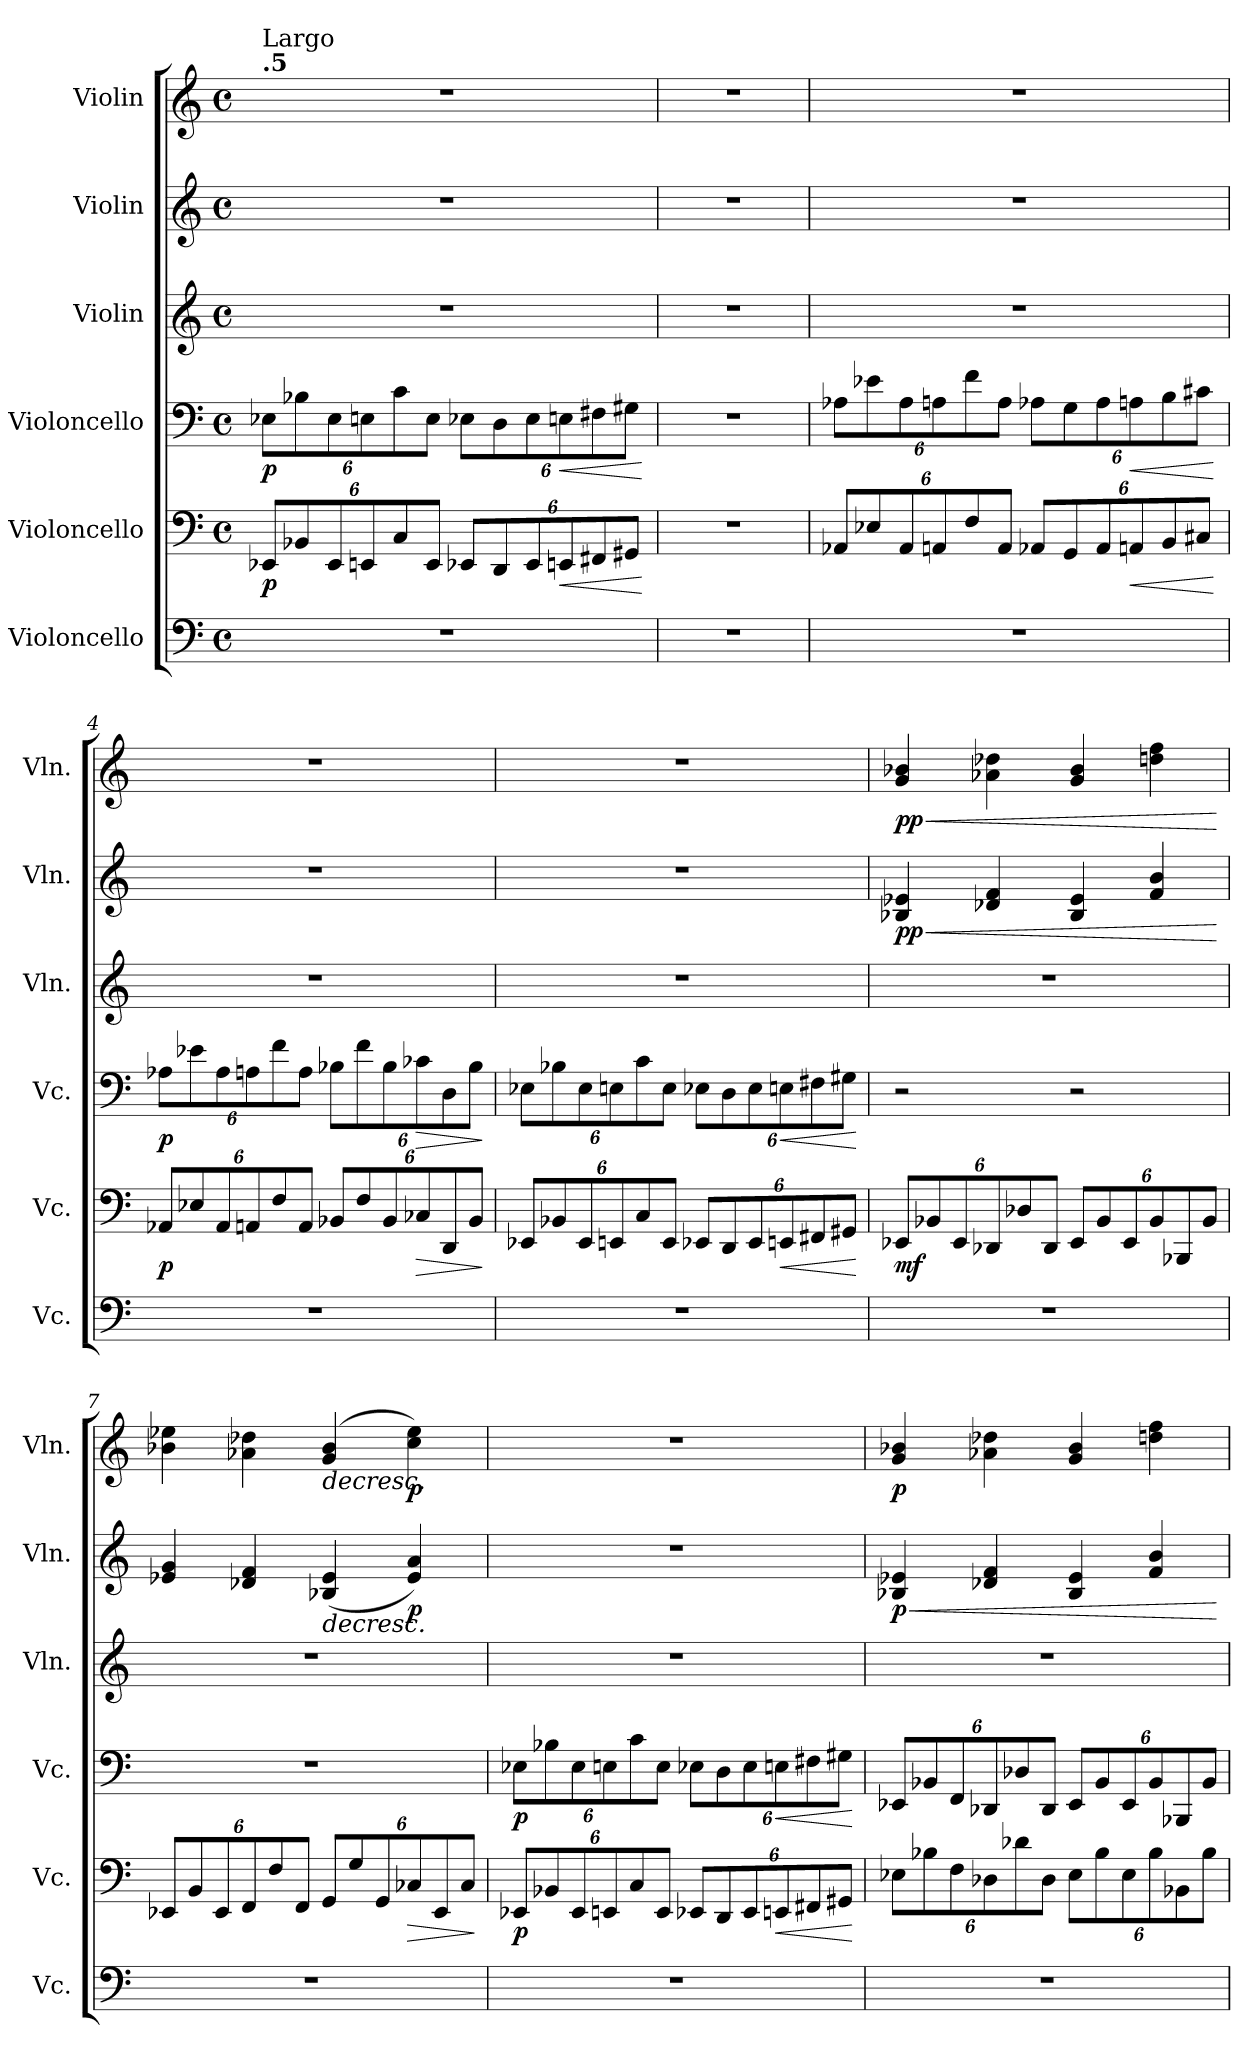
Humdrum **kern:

**kern	**kern	**dynam	**kern	**dynam	**kern	**kern	**dynam	**kern	**dynam
*part6	*part5	*part5	*part4	*part4	*part3	*part2	*part2	*part1	*part1
*staff6	*staff5	*staff5	*staff4	*staff4	*staff3	*staff2	*staff2	*staff1	*staff1
*I"Violoncello	*I"Violoncello	*	*I"Violoncello	*	*I"Violin	*I"Violin	*	*I"Violin	*
*I'Vc.	*I'Vc.	*	*I'Vc.	*	*I'Vln.	*I'Vln.	*	*I'Vln.	*
*clefF4	*clefF4	*	*clefF4	*	*clefG2	*clefG2	*	*clefG2	*
*k[]	*k[]	*	*k[]	*	*k[]	*k[]	*	*k[]	*
*M4/4	*M4/4	*	*M4/4	*	*M4/4	*M4/4	*	*M4/4	*
*met(c)	*met(c)	*	*met(c)	*	*met(c)	*met(c)	*	*met(c)	*
*MM52	*MM52	*	*MM52	*	*MM52	*MM52	*	*MM52	*
*	*Xbrackettup	*	*Xbrackettup	*	*	*	*	*	*
=1	=1	=1	=1	=1	=1	=1	=1	=1	=1
!	!	!	!	!	!	!	!	!LO:TX:a:B:t=.5	!
!	!	!	!	!	!	!	!	!LO:TX:a:t=Largo	!
!	!	!LO:DY:b	!	!LO:DY:b	!	!	!	!	!
1r	12EE-X/L	p	12E-X\L	p	1r	1r	.	1r	.
.	12BB-X/	.	12B-X\	.	.	.	.	.	.
.	12EE-/	.	12E-\	.	.	.	.	.	.
.	12EEn/	.	12En\	.	.	.	.	.	.
.	12C/	.	12c\	.	.	.	.	.	.
.	12EE/J	.	12E\J	.	.	.	.	.	.
.	12EE-X/L	.	12E-X\L	.	.	.	.	.	.
.	12DD/	.	12D\	.	.	.	.	.	.
.	12EE-/	.	12E-\	.	.	.	.	.	.
!	!	!LO:HP:b	!	!LO:HP:b	!	!	!	!	!
.	12EEn/	<	12En\	<	.	.	.	.	.
.	12FF#X/	.	12F#X\	.	.	.	.	.	.
.	12GG#X/J	.	12G#X\J	.	.	.	.	.	.
.	.	[	.	[	.	.	.	.	.
=2	=2	=2	=2	=2	=2	=2	=2	=2	=2
1r	1r	.	1r	.	1r	1r	.	1r	.
=3	=3	=3	=3	=3	=3	=3	=3	=3	=3
1r	12AA-X/L	.	12A-X\L	.	1r	1r	.	1r	.
.	12E-X/	.	12e-X\	.	.	.	.	.	.
.	12AA-/	.	12A-\	.	.	.	.	.	.
.	12AAn/	.	12An\	.	.	.	.	.	.
.	12F/	.	12f\	.	.	.	.	.	.
.	12AA/J	.	12A\J	.	.	.	.	.	.
.	12AA-X/L	.	12A-X\L	.	.	.	.	.	.
.	12GG/	.	12G\	.	.	.	.	.	.
.	12AA-/	.	12A-\	.	.	.	.	.	.
!	!	!LO:HP:b	!	!LO:HP:b	!	!	!	!	!
.	12AAn/	<	12An\	<	.	.	.	.	.
.	12BB/	.	12B\	.	.	.	.	.	.
.	12C#X/J	.	12c#X\J	.	.	.	.	.	.
.	.	[	.	[	.	.	.	.	.
!!LO:PB:g=z
=4	=4	=4	=4	=4	=4	=4	=4	=4	=4
!	!	!LO:DY:b	!	!LO:DY:b	!	!	!	!	!
1r	12AA-X/L	p	12A-X\L	p	1r	1r	.	1r	.
.	12E-X/	.	12e-X\	.	.	.	.	.	.
.	12AA-/	.	12A-\	.	.	.	.	.	.
.	12AAn/	.	12An\	.	.	.	.	.	.
.	12F/	.	12f\	.	.	.	.	.	.
.	12AA/J	.	12A\J	.	.	.	.	.	.
.	12BB-X/L	.	12B-X\L	.	.	.	.	.	.
.	12F/	.	12f\	.	.	.	.	.	.
.	12BB-/	.	12B-\	.	.	.	.	.	.
!	!	!LO:HP:b	!	!LO:HP:b	!	!	!	!	!
.	12C-X/	>	12c-X\	>	.	.	.	.	.
.	12DD/	.	12D\	.	.	.	.	.	.
.	12BB-/J	.	12B-\J	.	.	.	.	.	.
.	.	]	.	]	.	.	.	.	.
=5	=5	=5	=5	=5	=5	=5	=5	=5	=5
1r	12EE-X/L	.	12E-X\L	.	1r	1r	.	1r	.
.	12BB-X/	.	12B-X\	.	.	.	.	.	.
.	12EE-/	.	12E-\	.	.	.	.	.	.
.	12EEn/	.	12En\	.	.	.	.	.	.
.	12C/	.	12c\	.	.	.	.	.	.
.	12EE/J	.	12E\J	.	.	.	.	.	.
.	12EE-X/L	.	12E-X\L	.	.	.	.	.	.
.	12DD/	.	12D\	.	.	.	.	.	.
.	12EE-/	.	12E-\	.	.	.	.	.	.
!	!	!LO:HP:b	!	!LO:HP:b	!	!	!	!	!
.	12EEn/	<	12En\	<	.	.	.	.	.
.	12FF#X/	.	12F#X\	.	.	.	.	.	.
.	12GG#X/J	.	12G#X\J	.	.	.	.	.	.
.	.	[	.	[	.	.	.	.	.
!!LO:LB:g=z
=6	=6	=6	=6	=6	=6	=6	=6	=6	=6
!	!	!LO:DY:b	!	!	!	!	!LO:HP:b	!	!LO:HP:b
!	!	!	!	!	!	!	!LO:DY:n=1:b	!	!LO:DY:n=1:b
1r	12EE-X/L	mf	2r	.	1r	4B-X/ 4e-X/	< pp	4g/ 4b-X/	< pp
.	12BB-X/	.	.	.	.	.	.	.	.
.	12EE-/	.	.	.	.	.	.	.	.
.	12DD-X/	.	.	.	.	4d-X/ 4f/	.	4a-X\ 4dd-X\	.
.	12D-X/	.	.	.	.	.	.	.	.
.	12DD-/J	.	.	.	.	.	.	.	.
.	12EE-/L	.	2r	.	.	4B-/ 4e-/	.	4g/ 4b-/	.
.	12BB-/	.	.	.	.	.	.	.	.
.	12EE-/	.	.	.	.	.	.	.	.
.	12BB-/	.	.	.	.	4f/ 4b/	.	4ddn\ 4ff\	.
.	12BBB-X/	.	.	.	.	.	.	.	.
.	12BB-/J	.	.	.	.	.	.	.	.
.	.	.	.	.	.	.	[	.	[
=7	=7	=7	=7	=7	=7	=7	=7	=7	=7
1r	12EE-X/L	.	1r	.	1r	4e-X/ 4g/	.	4b-X\ 4ee-X\	.
.	12BB/	.	.	.	.	.	.	.	.
.	12EE-/	.	.	.	.	.	.	.	.
.	12FF/	.	.	.	.	4d-X/ 4f/	.	4a-X\ 4dd-X\	.
.	12F/	.	.	.	.	.	.	.	.
.	12FF/J	.	.	.	.	.	.	.	.
!	!	!	!	!	!	!	!LO:HP:b	!	!LO:HP:b
.	12GG/L	.	.	.	.	(4B-X/ 4e-/	>	(4g/ 4b-/	>
.	12G/	.	.	.	.	.	.	.	.
.	12GG/	.	.	.	.	.	.	.	.
!	!	!LO:HP:b	!	!	!	!	!LO:DY:b	!	!LO:DY:b
.	12C-X/	>	.	.	.	4e-/ 4a/)	p	4cc\ 4ee-\)	p
.	12EE-/	.	.	.	.	.	.	.	.
.	12C-/J	.	.	.	.	.	.	.	.
.	.	]	.	.	.	.	]	.	]
!!LO:PB:g=z
=8	=8	=8	=8	=8	=8	=8	=8	=8	=8
!	!	!LO:DY:b	!	!LO:DY:b	!	!	!	!	!
1r	12EE-X/L	p	12E-X\L	p	1r	1r	.	1r	.
.	12BB-X/	.	12B-X\	.	.	.	.	.	.
.	12EE-/	.	12E-\	.	.	.	.	.	.
.	12EEn/	.	12En\	.	.	.	.	.	.
.	12C/	.	12c\	.	.	.	.	.	.
.	12EE/J	.	12E\J	.	.	.	.	.	.
.	12EE-X/L	.	12E-X\L	.	.	.	.	.	.
.	12DD/	.	12D\	.	.	.	.	.	.
.	12EE-/	.	12E-\	.	.	.	.	.	.
!	!	!LO:HP:b	!	!LO:HP:b	!	!	!	!	!
.	12EEn/	<	12En\	<	.	.	.	.	.
.	12FF#X/	.	12F#X\	.	.	.	.	.	.
.	12GG#X/J	.	12G#X\J	.	.	.	.	.	.
.	.	[	.	[	.	.	.	.	.
=9	=9	=9	=9	=9	=9	=9	=9	=9	=9
!	!	!	!	!	!	!	!LO:HP:b	!	!
!	!	!	!	!	!	!	!LO:DY:n=1:b	!	!LO:DY:b
1r	12E-X\L	.	12EE-X/L	.	1r	4B-X/ 4e-X/	< p	4g/ 4b-X/	p
.	12B-X\	.	12BB-X/	.	.	.	.	.	.
.	12F\	.	12FF/	.	.	.	.	.	.
.	12D-X\	.	12DD-X/	.	.	4d-X/ 4f/	.	4a-X\ 4dd-X\	.
.	12d-X\	.	12D-X/	.	.	.	.	.	.
.	12D-\J	.	12DD-/J	.	.	.	.	.	.
.	12E-\L	.	12EE-/L	.	.	4B-/ 4e-/	.	4g/ 4b-/	.
.	12B-\	.	12BB-/	.	.	.	.	.	.
.	12E-\	.	12EE-/	.	.	.	.	.	.
.	12B-\	.	12BB-/	.	.	4f/ 4b/	.	4ddn\ 4ff\	.
.	12BB-X\	.	12BBB-X/	.	.	.	.	.	.
.	12B-\J	.	12BB-/J	.	.	.	.	.	.
.	.	.	.	.	.	.	[	.	.
=	=	=	=	=	=	=	=	=	=
*-	*-	*-	*-	*-	*-	*-	*-	*-	*-
